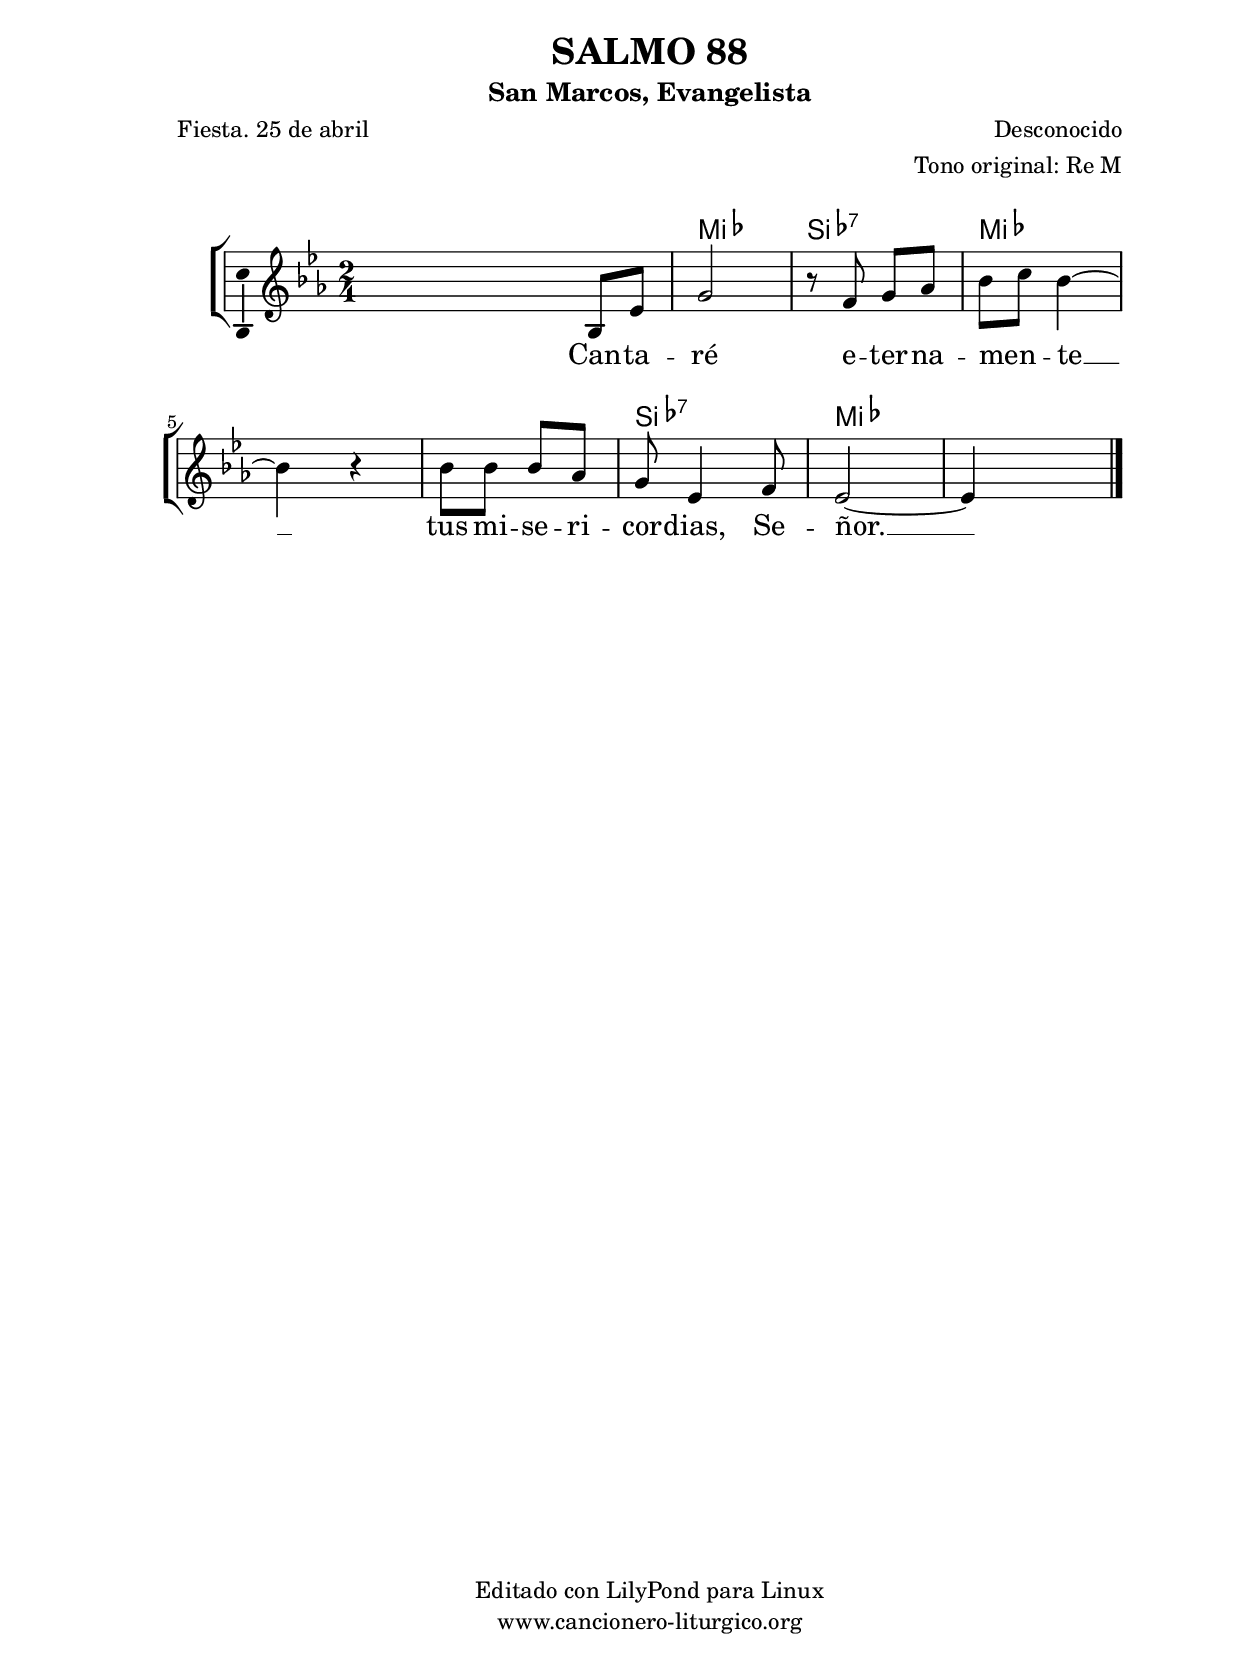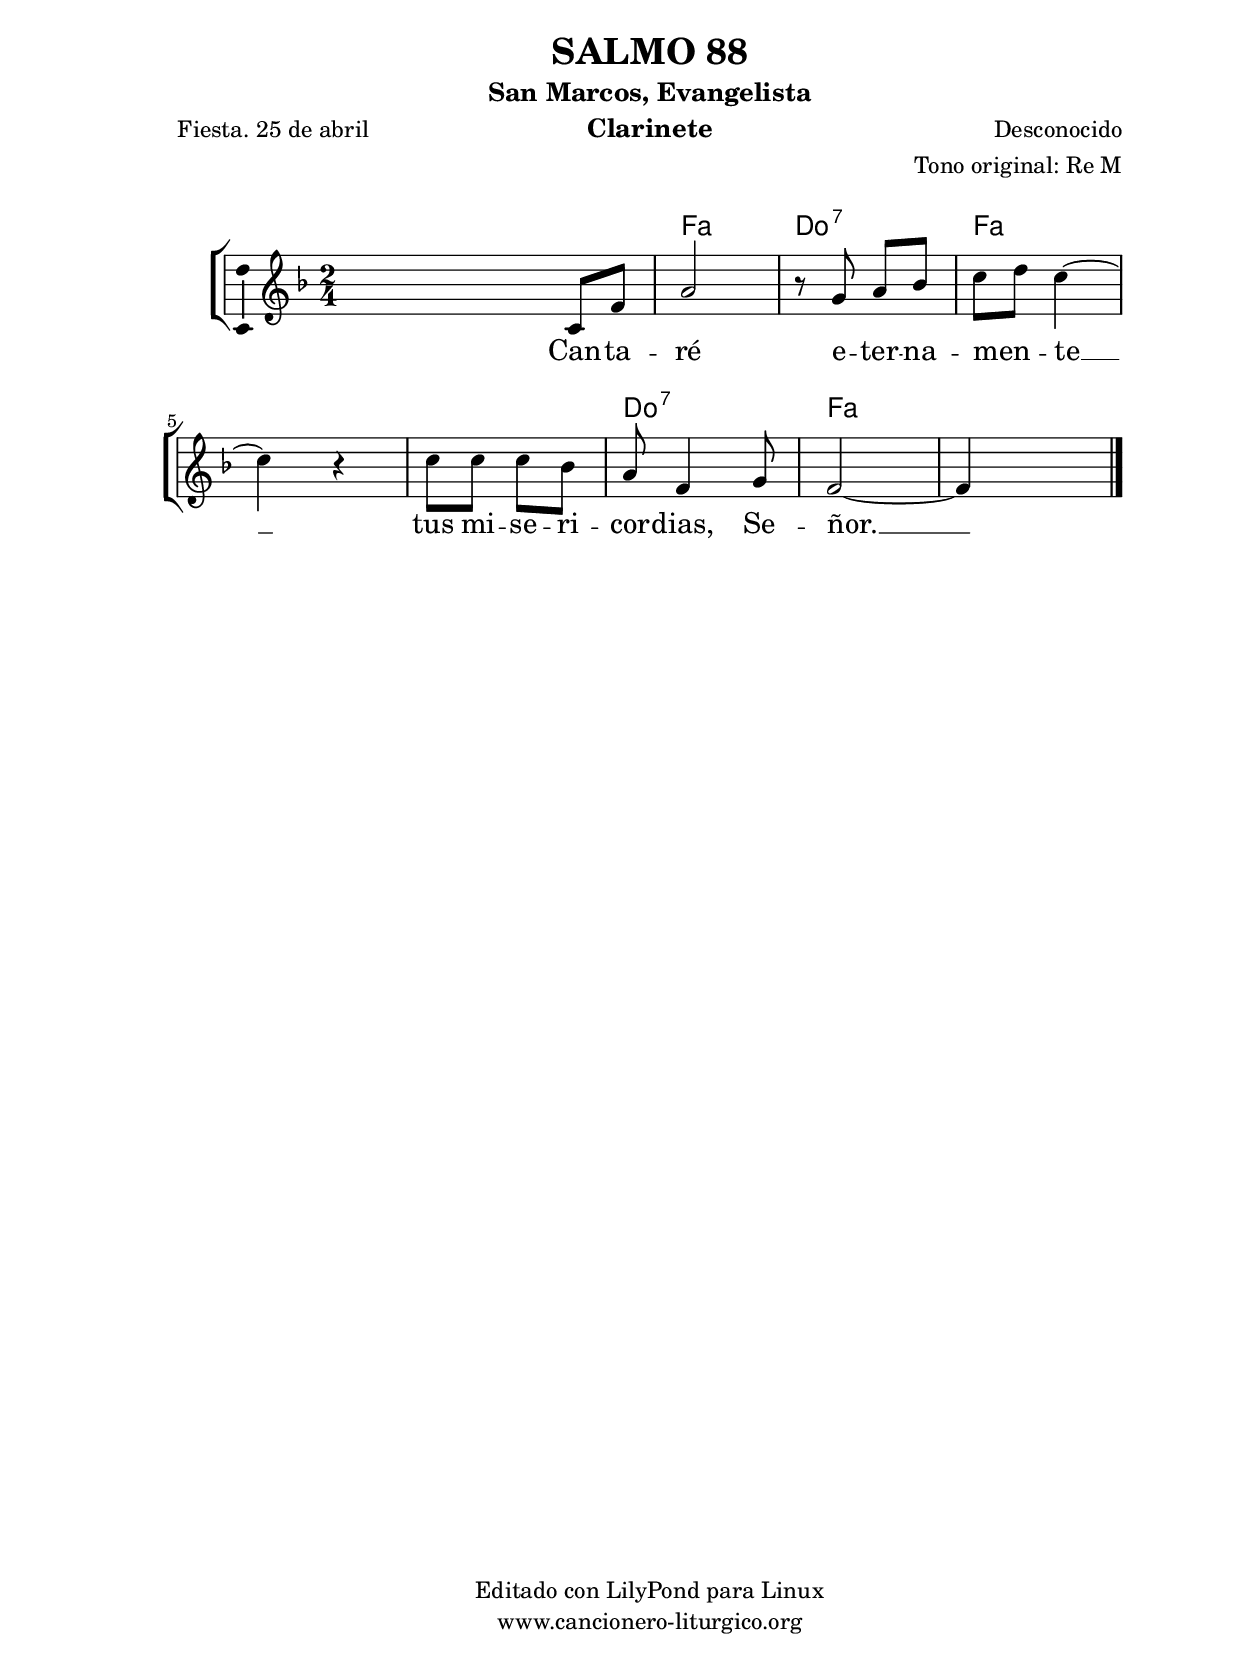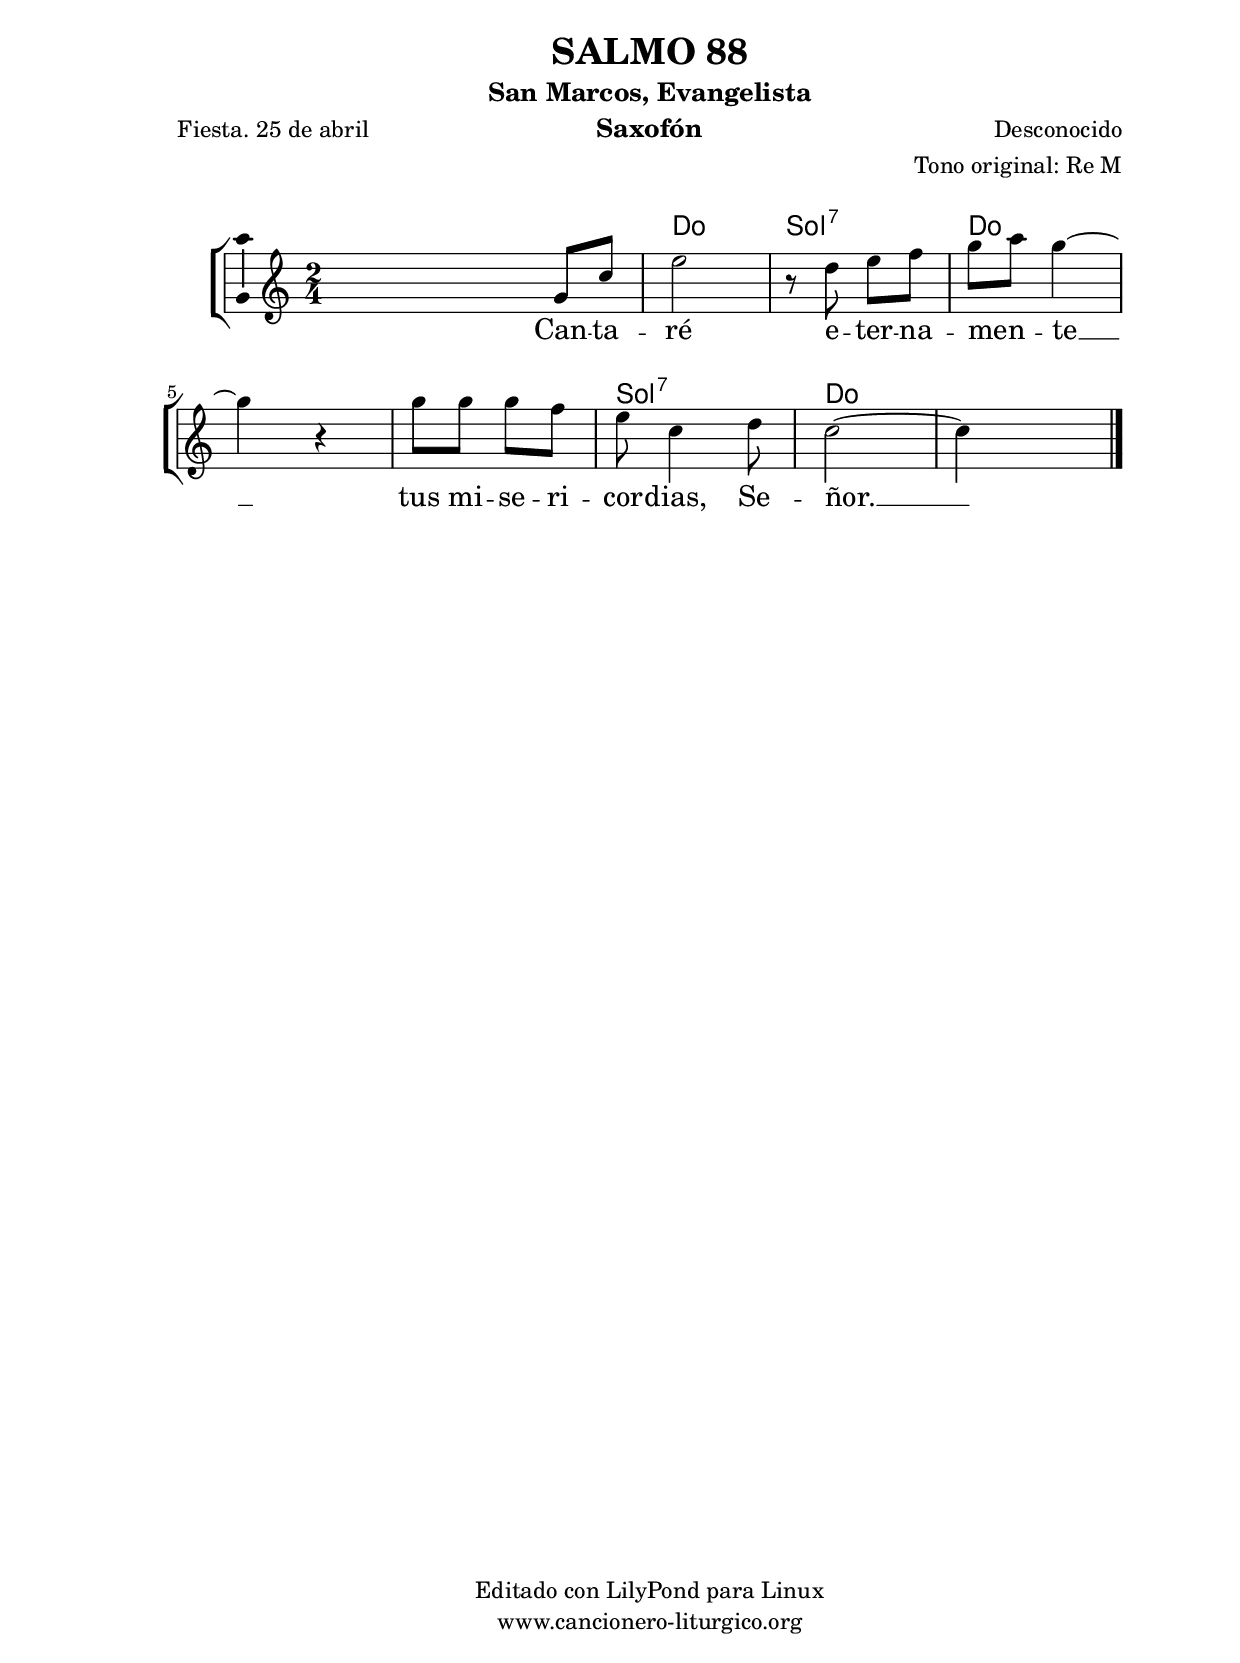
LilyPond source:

%
%para convertir .midi en .wav:
%timidity filename.midi -Ow -o finename.wav
%
%
%Para convertir de .wav a .mp3:
%lame -h -m j filename.wav
%
%
%para escuchar el midi:
%timidity nombrefichero.midi
%


%versión de lilypond para la que se ha escrito esta partitura:
\version "2.16.0"

	%Tamaño papel
	#(set-default-paper-size "a4")
	%Tamaño partitura
	#(set-global-staff-size 20)
	%No responde al pulsar sobre una nota
	#(ly:set-option 'point-and-click #f)

%parámetros del encabezamiento:
\header {
	title = "SALMO 88"
	subtitle = "San Marcos, Evangelista"
	composer = "Desconocido"
	poet = "Fiesta. 25 de abril"
	meter = ""
	arranger = "Tono original: Re M"
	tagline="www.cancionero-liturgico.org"
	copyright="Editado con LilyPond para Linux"
	tiempo = ""
	usos = "Salmo"
	letra = "Cantaré eternamente tus misericordias, Señor."
	}

%parámetros asociados al papel:
\paper  {
	oddHeaderMarkup = \markup {\fill-line { \on-the-fly #not-first-page \fromproperty #'header:title \on-the-fly #not-first-page \fromproperty #'header:composer }}
	evenHeaderMarkup = \markup {\fill-line { \fromproperty #'header:composer \fromproperty #'header:title }}
	#(set-paper-size "a4")
	print-page-number = ##f
	first-page-number = 1
	print-first-page-number = ##f
%	head-separation = 3.0 \cm
	top-margin = 2.0 \cm
	bottom-margin = 0.5\cm
%%%	bottom-margin = -1.0\cm
	left-margin = 3.0 \cm
	line-width = 16.0 \cm 
	indent = 8\mm
	interscoreline = 2.\mm
	between-system-space = 15\mm
%	para que las partituras no llenen la hoja:
	ragged-bottom = ##t
%	idem para la última hoja:
	ragged-last-bottom = ##f
%	para que las partituras llenen el ancho del papel:
	ragged-last = ##f
	after-title-space = 2.5 \cm
%page-count=1
system-count=2

	%Flexible Vertical Spacing
%	markup-markup-spacing =
%	#'((basic-distance . 15) (minimum-distance . 15) (padding . 3))
	markup-system-spacing =
	#'((basic-distance . 15) (minimum-distance . 15) (padding . 3))
	system-system-spacing =
	#'((basic-distance . 15) (minimum-distance . 15) (padding . 3))
	score-system-spacing =
	#'((basic-distance . 15) (minimum-distance . 15) (padding . 5))
%	top-system-spacing = % header
%	#'((basic-distance . 8) (minimum-distance . 0) (padding . 3))
%	top-markup-spacing =
%	#'((basic-distance . 20) (minimum-distance . 20) (padding . 3))
	last-bottom-spacing = % footer
	#'((basic-distance . 5) (minimum-distance . 5) (padding . 3))
%	score-markup-spacing =
%	#'((basic-distance . 16) (minimum-distance . 13) (padding . 3))

	}


%parámetros que afectan a toda la partitura:
global =  {
	%clave de sol (G):
	\clef G
	%armadura:
	\transpose d ees
	\key d \major
	\tempo 4=100
	\set Score.tempoHideNote = ##t
	}


acordes = {
	\italianChords
	\chordmode {
	\transpose d ees
{

s2 d2 a:7 d s d a:7 d s

	}
	}
}

melodia = 
	\transpose d ees
{
	\relative c'{

\time 2/4

s4 a8 d
fis2
r8 e8 fis g
a8 b a4~
a4 r4
a8 a a g
fis8 d4 e8
d2~
d4 s4

	\bar "|."
	}
	}


texto = \lyricmode {
Can -- ta -- ré e -- ter -- na -- men -- _ te __ tus mi -- se -- ri -- cor -- dias, Se -- ñor. __
	}


acordesStaff = \context ChordNames = acordesStaff <<
	\set chordChanges = ##t
	\acordes
	>>


vozStaff = \context Voice = vozStaff
\with {\consists "Ambitus_engraver"}
<<
%	\set Staff.instrumentName = ""
%	\set Staff.shortInstrumentName = ""
%	\set Staff.midiInstrument = #"clarinet"
%	\set Staff.midiInstrument = #"cello"
%	\set Staff.midiInstrument = #"flute"
	\set Staff.midiInstrument = #"electric guitar (jazz)"
%	\set Staff.midiInstrument = #"english horn"
%	\set Staff.midiInstrument = #"violin"
%	\set Staff.midiInstrument = #"glockenspiel"
	\set Staff.midiMinimumVolume = #0.7
	\set Staff.midiMaximumVolume = #0.9
	\global
	\melodia
	>>


textoStaff = \context Lyrics = textoStaff <<
	\lyricsto vozStaff \texto
	>>

\book {
	\score {
		\context ChoirStaff {
			\override StaffGroup.SystemStartBracket #'collapse-height = #1
			\override Score.SystemStartBar #'collapse-height = #1
			<<
			\acordesStaff
			\vozStaff
			\textoStaff
			>>
			}
		\layout {
	    		\context {
				\Lyrics
				\override LyricText #'font-size = #2
				}
	   		 \context {
				\Score
				%fontSize = #3
				\override StaffSymbol #'staff-space = #(magstep +3)
				%\override Beam #'thickness = #0.55
				%\override SpacingSpanner #'spacing-increment = #1.0
				%\override Slur #'height-limit = #1.5
				}
			}
		}
	\score {
		\unfoldRepeats
		\context ChoirStaff {
			<<
			\acordesStaff
			\vozStaff
			>>
			}
		\midi {
	  		\context {
	  			\Score
				tempoWholesPerMinute = #(ly:make-moment 70 4)
				}
			}
		}
	}

%Partitura para clarinete
#(define output-suffix "C")
\book {
	\header{
		instrument = "Clarinete"
		}
	\score {
		\context ChoirStaff {
			\override StaffGroup.SystemStartBracket #'collapse-height = #1
			\override Score.SystemStartBar #'collapse-height = #1
\transpose c d
			<<
			\acordesStaff
			\vozStaff
			\textoStaff
			>>
			}
		\layout {
	    		\context {
				\Lyrics
				\override LyricText #'font-size = #2
				}
	   		 \context {
				\Score
				%fontSize = #3
				\override StaffSymbol #'staff-space = #(magstep +3)
				%\override Beam #'thickness = #0.55
				%\override SpacingSpanner #'spacing-increment = #1.0
				%\override Slur #'height-limit = #1.5
				}
			}
		}
	}

%Partitura para saxofón
#(define output-suffix "S")
\book {
	\header{
		instrument = "Saxofón"
		}
	\score {
		\context ChoirStaff {
			\override StaffGroup.SystemStartBracket #'collapse-height = #1
			\override Score.SystemStartBar #'collapse-height = #1
\transpose c a
			<<
			\acordesStaff
			\vozStaff
			\textoStaff
			>>
			}
		\layout {
	    		\context {
				\Lyrics
				\override LyricText #'font-size = #2
				}
	   		 \context {
				\Score
				%fontSize = #3
				\override StaffSymbol #'staff-space = #(magstep +3)
				%\override Beam #'thickness = #0.55
				%\override SpacingSpanner #'spacing-increment = #1.0
				%\override Slur #'height-limit = #1.5
				}
			}
		}
	}

